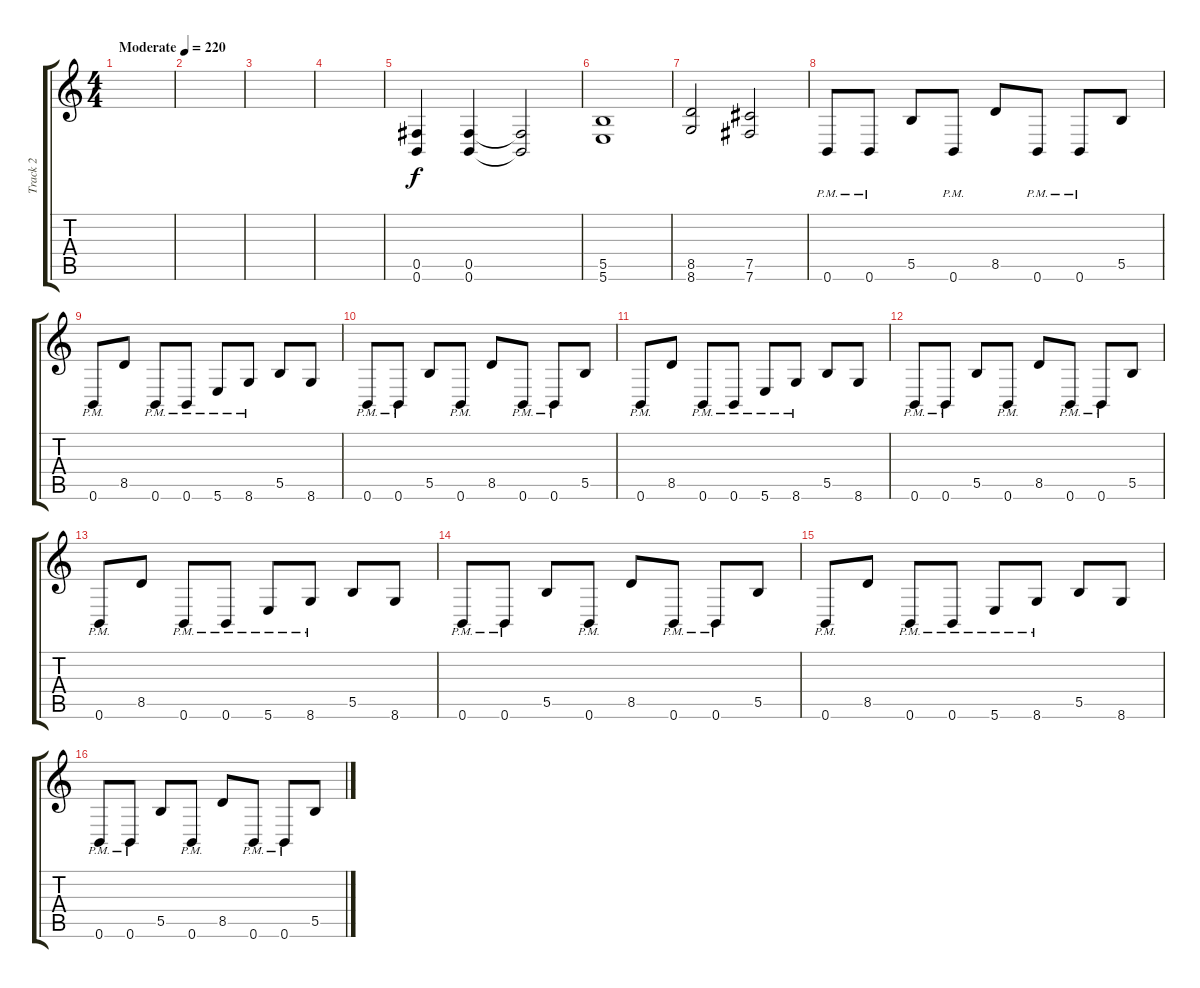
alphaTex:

\track ("Track 2" "Track 2") {instrument distortionguitar}
\staff {score tabs}
\tuning (Db4 Ab3 E3 B2 Gb2 B1) {hide}
\ts (4 4)
\tempo (220 "Moderate")
\clef g2
\ks c
|
|
|
|
(0.5 0.6).4{volume 0} (0.5 0.6).4{volume 16} (0.5{t} 0.6{t}).2 |
(5.5 5.6).1{volume 12} |
(8.5 8.6).2 (7.5 7.6).2 |
0.6{pm}.8 0.6{pm}.8 5.5.8 0.6{pm}.8 8.5.8 0.6{pm}.8 0.6{pm}.8 5.5.8 |
0.6{pm}.8 8.5.8 0.6{pm}.8 0.6{pm}.8 5.6{pm}.8 8.6{pm}.8 5.5.8 8.6.8 |
0.6{pm}.8 0.6{pm}.8 5.5.8 0.6{pm}.8 8.5.8 0.6{pm}.8 0.6{pm}.8 5.5.8 |
0.6{pm}.8 8.5.8 0.6{pm}.8 0.6{pm}.8 5.6{pm}.8 8.6{pm}.8 5.5.8 8.6.8 |
0.6{pm}.8 0.6{pm}.8 5.5.8 0.6{pm}.8 8.5.8 0.6{pm}.8 0.6{pm}.8 5.5.8 |
0.6{pm}.8 8.5.8 0.6{pm}.8 0.6{pm}.8 5.6{pm}.8 8.6{pm}.8 5.5.8 8.6.8 |
0.6{pm}.8 0.6{pm}.8 5.5.8 0.6{pm}.8 8.5.8 0.6{pm}.8 0.6{pm}.8 5.5.8 |
0.6{pm}.8 8.5.8 0.6{pm}.8 0.6{pm}.8 5.6{pm}.8 8.6{pm}.8 5.5.8 8.6.8 |
0.6{pm}.8 0.6{pm}.8 5.5.8 0.6{pm}.8 8.5.8 0.6{pm}.8 0.6{pm}.8 5.5.8
